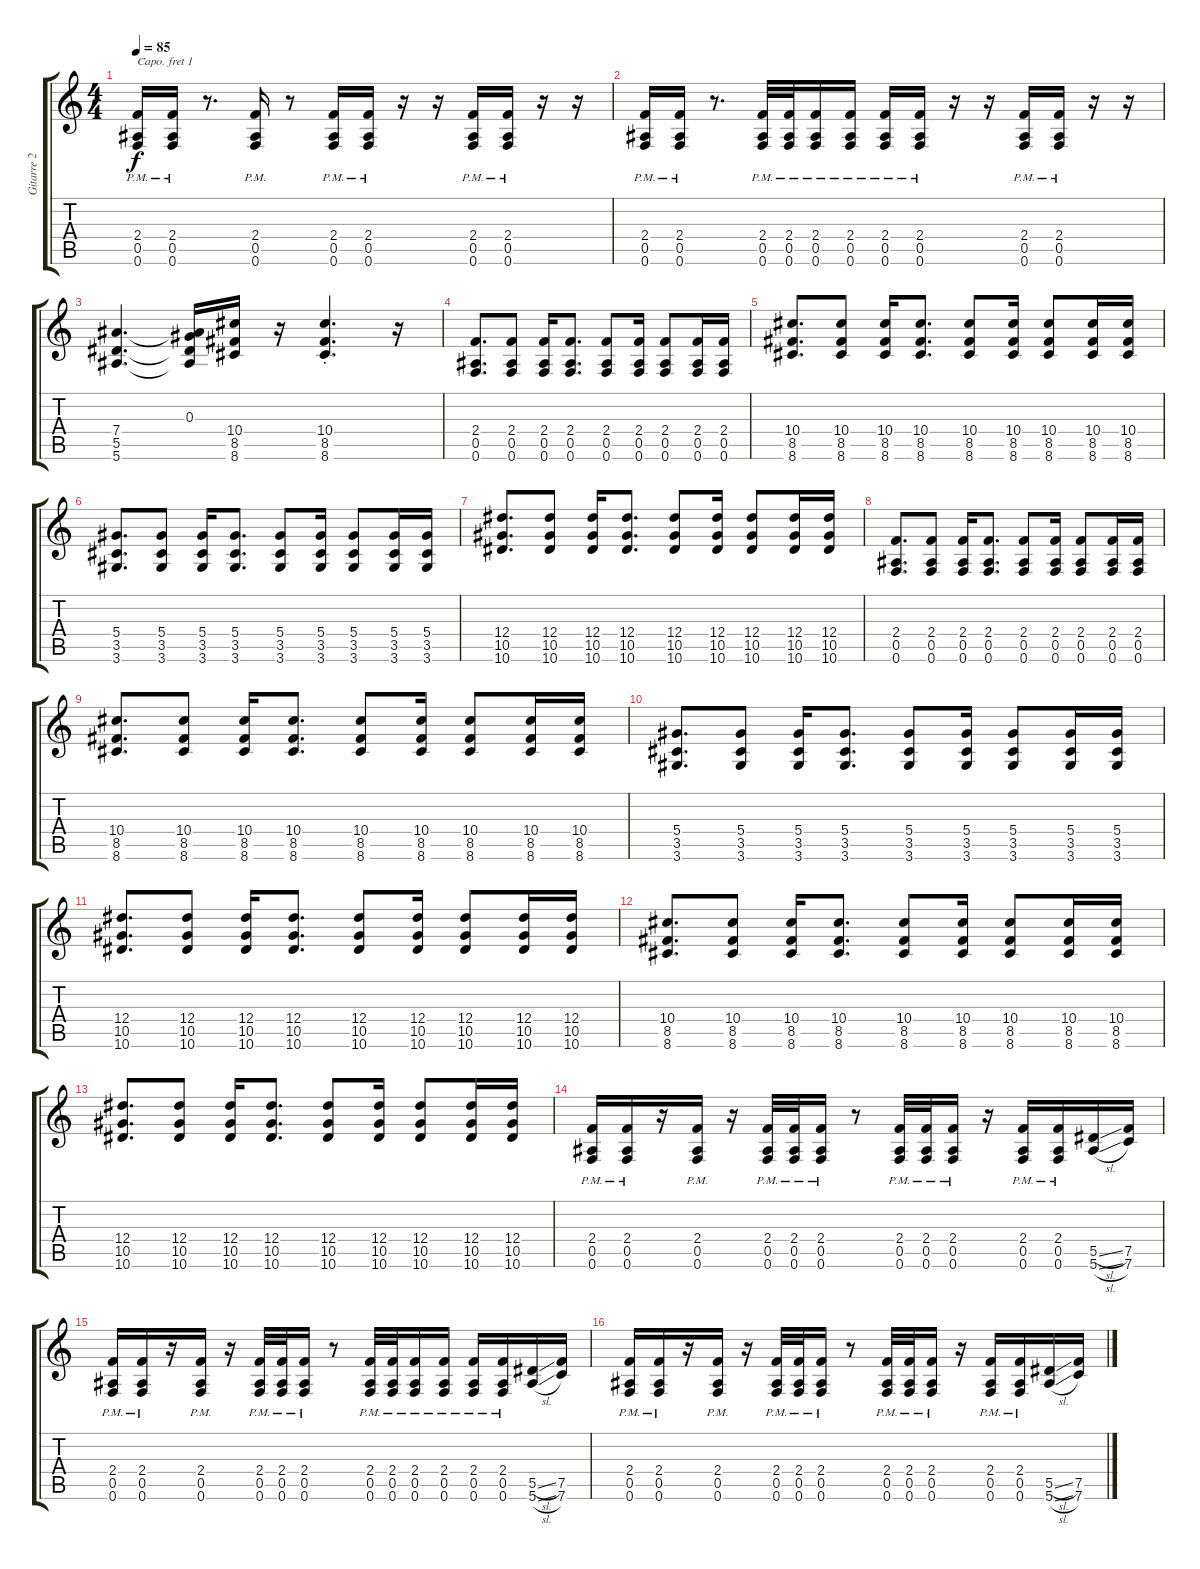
\track ("Gitarre 2" "Gitarre 2") {instrument distortionguitar}
\staff {score tabs}
\capo 1
\tuning (E4 B3 G3 D3 A2 E2) {hide}
\ts (4 4)
\tempo 85
\clef g2
\ks c
(2.4 0.5{pm} 0.6{pm}).16{dy f} (2.4 0.5{pm} 0.6{pm}).16 r.8{d} (2.4 0.5{pm} 0.6{pm}).16 r.8 (2.4 0.5{pm} 0.6{pm}).16 (2.4 0.5{pm} 0.6{pm}).16 r.16 r.16 (2.4 0.5{pm} 0.6{pm}).16 (2.4 0.5{pm} 0.6{pm}).16 r.16 r.16 |
(2.4 0.5{pm} 0.6{pm}).16 (2.4 0.5{pm} 0.6{pm}).16 r.8{d} (2.4 0.5{pm} 0.6{pm}).32 (2.4 0.5{pm} 0.6{pm}).32 (2.4 0.5{pm} 0.6{pm}).16 (2.4 0.5{pm} 0.6{pm}).16 (2.4 0.5{pm} 0.6{pm}).16 (2.4 0.5{pm} 0.6{pm}).16 r.16 r.16 (2.4 0.5{pm} 0.6{pm}).16 (2.4 0.5{pm} 0.6{pm}).16 r.16 r.16 |
(7.4 5.5 5.6).4{d} (0.3{t} 7.4{t} 5.5{t} 5.6{t}).16 (10.4 8.5 8.6).16 r.16 (10.4{st} 8.5{st} 8.6{st}).4{d} r.16 |
(2.4 0.5 0.6).8{d} (2.4 0.5 0.6).8 (2.4 0.5 0.6).16 (2.4 0.5 0.6).8{d} (2.4 0.5 0.6).8 (2.4 0.5 0.6).16 (2.4 0.5 0.6).8 (2.4 0.5 0.6).16 (2.4 0.5 0.6).16 |
(10.4 8.5 8.6).8{d} (10.4 8.5 8.6).8 (10.4 8.5 8.6).16 (10.4 8.5 8.6).8{d} (10.4 8.5 8.6).8 (10.4 8.5 8.6).16 (10.4 8.5 8.6).8 (10.4 8.5 8.6).16 (10.4 8.5 8.6).16 |
(5.4 3.5 3.6).8{d} (5.4 3.5 3.6).8 (5.4 3.5 3.6).16 (5.4 3.5 3.6).8{d} (5.4 3.5 3.6).8 (5.4 3.5 3.6).16 (5.4 3.5 3.6).8 (5.4 3.5 3.6).16 (5.4 3.5 3.6).16 |
(12.4 10.5 10.6).8{d} (12.4 10.5 10.6).8 (12.4 10.5 10.6).16 (12.4 10.5 10.6).8{d} (12.4 10.5 10.6).8 (12.4 10.5 10.6).16 (12.4 10.5 10.6).8 (12.4 10.5 10.6).16 (12.4 10.5 10.6).16 |
(2.4 0.5 0.6).8{d} (2.4 0.5 0.6).8 (2.4 0.5 0.6).16 (2.4 0.5 0.6).8{d} (2.4 0.5 0.6).8 (2.4 0.5 0.6).16 (2.4 0.5 0.6).8 (2.4 0.5 0.6).16 (2.4 0.5 0.6).16 |
(10.4 8.5 8.6).8{d} (10.4 8.5 8.6).8 (10.4 8.5 8.6).16 (10.4 8.5 8.6).8{d} (10.4 8.5 8.6).8 (10.4 8.5 8.6).16 (10.4 8.5 8.6).8 (10.4 8.5 8.6).16 (10.4 8.5 8.6).16 |
(5.4 3.5 3.6).8{d} (5.4 3.5 3.6).8 (5.4 3.5 3.6).16 (5.4 3.5 3.6).8{d} (5.4 3.5 3.6).8 (5.4 3.5 3.6).16 (5.4 3.5 3.6).8 (5.4 3.5 3.6).16 (5.4 3.5 3.6).16 |
(12.4 10.5 10.6).8{d} (12.4 10.5 10.6).8 (12.4 10.5 10.6).16 (12.4 10.5 10.6).8{d} (12.4 10.5 10.6).8 (12.4 10.5 10.6).16 (12.4 10.5 10.6).8 (12.4 10.5 10.6).16 (12.4 10.5 10.6).16 |
(10.4 8.5 8.6).8{d} (10.4 8.5 8.6).8 (10.4 8.5 8.6).16 (10.4 8.5 8.6).8{d} (10.4 8.5 8.6).8 (10.4 8.5 8.6).16 (10.4 8.5 8.6).8 (10.4 8.5 8.6).16 (10.4 8.5 8.6).16 |
(12.4 10.5 10.6).8{d} (12.4 10.5 10.6).8 (12.4 10.5 10.6).16 (12.4 10.5 10.6).8{d} (12.4 10.5 10.6).8 (12.4 10.5 10.6).16 (12.4 10.5 10.6).8 (12.4 10.5 10.6).16 (12.4 10.5 10.6).16 |
(2.4 0.5{pm} 0.6{pm}).16 (2.4 0.5{pm} 0.6{pm}).16 r.16 (2.4 0.5{pm} 0.6{pm}).16 r.16 (2.4 0.5{pm} 0.6{pm}).32 (2.4 0.5{pm} 0.6{pm}).32 (2.4 0.5{pm} 0.6{pm}).16 r.8 (2.4 0.5{pm} 0.6{pm}).32 (2.4 0.5{pm} 0.6{pm}).32 (2.4 0.5{pm} 0.6{pm}).16 r.16 (2.4 0.5{pm} 0.6{pm}).16 (2.4 0.5{pm} 0.6{pm}).16 (5.5{sl} 5.6{sl}).16 (7.5 7.6).16 |
(2.4 0.5{pm} 0.6{pm}).16 (2.4 0.5{pm} 0.6{pm}).16 r.16 (2.4 0.5{pm} 0.6{pm}).16 r.16 (2.4 0.5{pm} 0.6{pm}).32 (2.4 0.5{pm} 0.6{pm}).32 (2.4 0.5{pm} 0.6{pm}).16 r.8 (2.4 0.5{pm} 0.6{pm}).32 (2.4 0.5{pm} 0.6{pm}).32 (2.4 0.5{pm} 0.6{pm}).16 (2.4 0.5{pm} 0.6{pm}).16 (2.4 0.5{pm} 0.6{pm}).16 (2.4 0.5{pm} 0.6{pm}).16 (5.5{sl} 5.6{sl}).16 (7.5 7.6).16 |
(2.4 0.5{pm} 0.6{pm}).16 (2.4 0.5{pm} 0.6{pm}).16 r.16 (2.4 0.5{pm} 0.6{pm}).16 r.16 (2.4 0.5{pm} 0.6{pm}).32 (2.4 0.5{pm} 0.6{pm}).32 (2.4 0.5{pm} 0.6{pm}).16 r.8 (2.4 0.5{pm} 0.6{pm}).32 (2.4 0.5{pm} 0.6{pm}).32 (2.4 0.5{pm} 0.6{pm}).16 r.16 (2.4 0.5{pm} 0.6{pm}).16 (2.4 0.5{pm} 0.6{pm}).16 (5.5{sl} 5.6{sl}).16 (7.5 7.6).16
